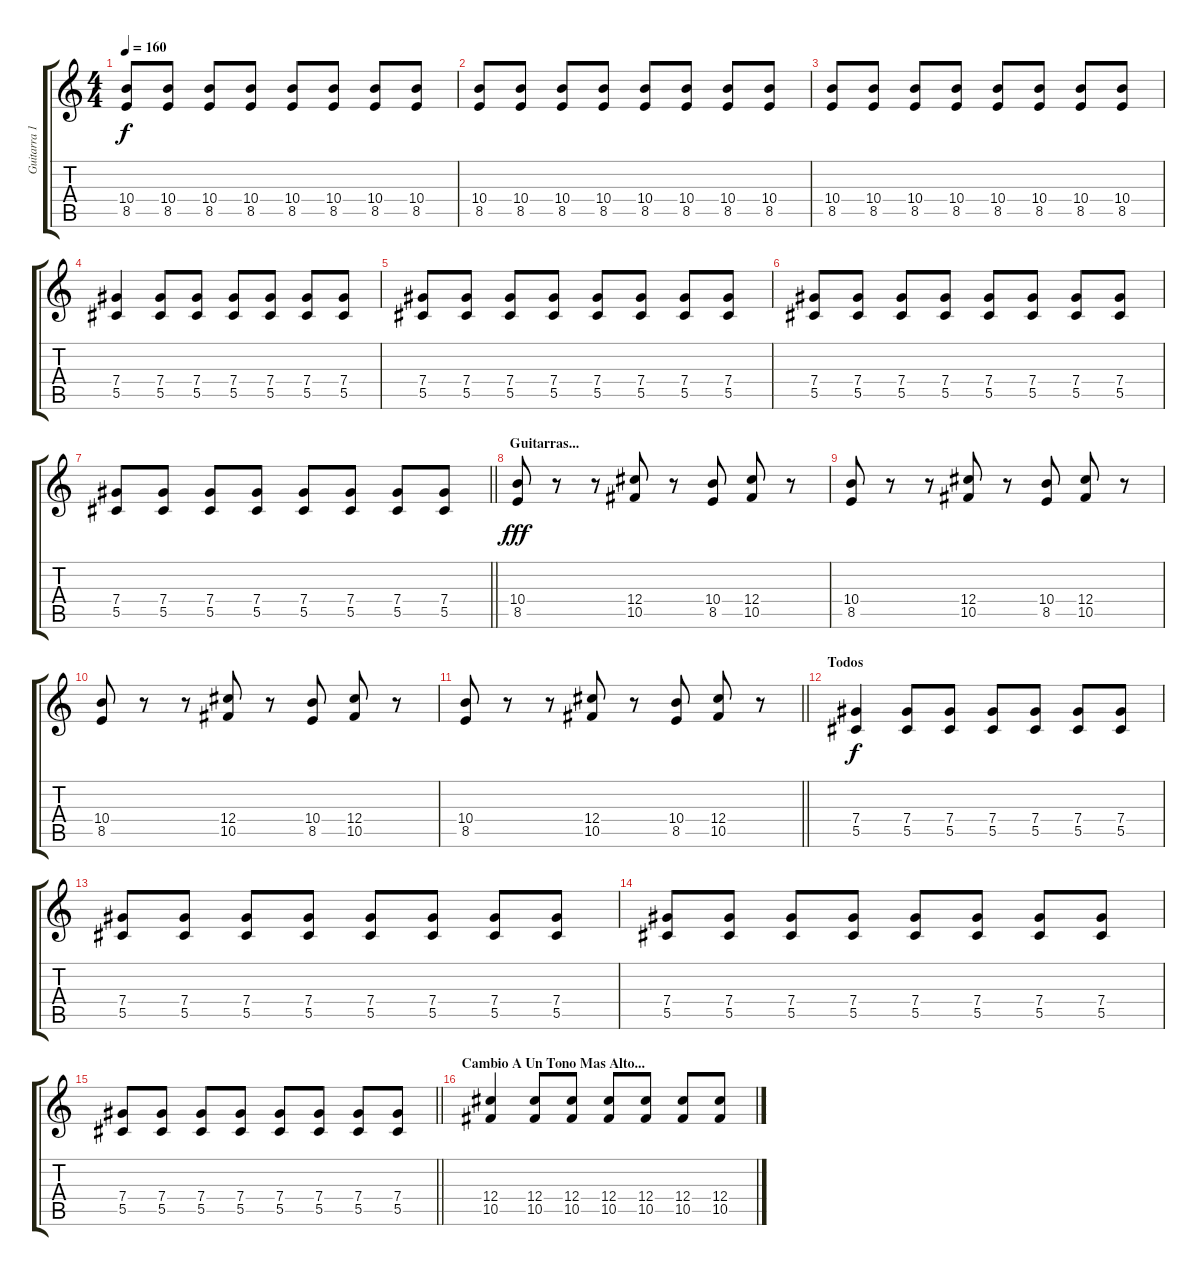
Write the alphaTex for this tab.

\track ("Guitarra 1" "Guitarra 1") {instrument overdrivenguitar}
\staff {score tabs}
\tuning (Eb4 Bb3 Gb3 Db3 Ab2 Eb2) {hide}
\ts (4 4)
\tempo 160
\clef g2
\ks c
(10.4 8.5).8{dy f} (10.4 8.5).8 (10.4 8.5).8 (10.4 8.5).8 (10.4 8.5).8 (10.4 8.5).8 (10.4 8.5).8 (10.4 8.5).8 |
(10.4 8.5).8 (10.4 8.5).8 (10.4 8.5).8 (10.4 8.5).8 (10.4 8.5).8 (10.4 8.5).8 (10.4 8.5).8 (10.4 8.5).8 |
(10.4 8.5).8 (10.4 8.5).8 (10.4 8.5).8 (10.4 8.5).8 (10.4 8.5).8 (10.4 8.5).8 (10.4 8.5).8 (10.4 8.5).8 |
(7.4 5.5).4 (7.4 5.5).8 (7.4 5.5).8 (7.4 5.5).8 (7.4 5.5).8 (7.4 5.5).8 (7.4 5.5).8 |
(7.4 5.5).8 (7.4 5.5).8 (7.4 5.5).8 (7.4 5.5).8 (7.4 5.5).8 (7.4 5.5).8 (7.4 5.5).8 (7.4 5.5).8 |
(7.4 5.5).8 (7.4 5.5).8 (7.4 5.5).8 (7.4 5.5).8 (7.4 5.5).8 (7.4 5.5).8 (7.4 5.5).8 (7.4 5.5).8 |
\barLineRight lightlight
(7.4 5.5).8 (7.4 5.5).8 (7.4 5.5).8 (7.4 5.5).8 (7.4 5.5).8 (7.4 5.5).8 (7.4 5.5).8 (7.4 5.5).8 |
\section ("" "Guitarras...")
(10.4 8.5).8{dy fff} r.8 r.8 (12.4 10.5).8 r.8 (10.4 8.5).8 (12.4 10.5).8 r.8 |
(10.4 8.5).8 r.8 r.8 (12.4 10.5).8 r.8 (10.4 8.5).8 (12.4 10.5).8 r.8 |
(10.4 8.5).8 r.8 r.8 (12.4 10.5).8 r.8 (10.4 8.5).8 (12.4 10.5).8 r.8 |
\barLineRight lightlight
(10.4 8.5).8 r.8 r.8 (12.4 10.5).8 r.8 (10.4 8.5).8 (12.4 10.5).8 r.8 |
\section ("" "Todos")
(7.4 5.5).4{dy f} (7.4 5.5).8 (7.4 5.5).8 (7.4 5.5).8 (7.4 5.5).8 (7.4 5.5).8 (7.4 5.5).8 |
(7.4 5.5).8 (7.4 5.5).8 (7.4 5.5).8 (7.4 5.5).8 (7.4 5.5).8 (7.4 5.5).8 (7.4 5.5).8 (7.4 5.5).8 |
(7.4 5.5).8 (7.4 5.5).8 (7.4 5.5).8 (7.4 5.5).8 (7.4 5.5).8 (7.4 5.5).8 (7.4 5.5).8 (7.4 5.5).8 |
\barLineRight lightlight
(7.4 5.5).8 (7.4 5.5).8 (7.4 5.5).8 (7.4 5.5).8 (7.4 5.5).8 (7.4 5.5).8 (7.4 5.5).8 (7.4 5.5).8 |
\section ("" "Cambio A Un Tono Mas Alto...")
(12.4 10.5).4 (12.4 10.5).8 (12.4 10.5).8 (12.4 10.5).8 (12.4 10.5).8 (12.4 10.5).8 (12.4 10.5).8
